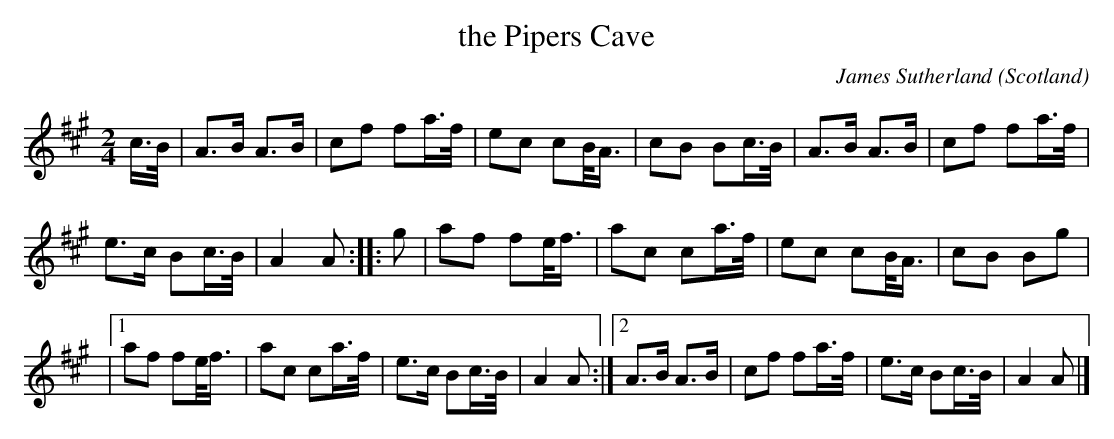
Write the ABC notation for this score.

X:1
T:the Pipers Cave
O:Scotland
M:2/4
C:James Sutherland
K:A
c>B|\
A3B A3B|c2f2 f2a>f|e2c2 c2B<A|c2B2 B2c>B|\
A3B A3B|c2f2 f2a>f|
e3c B2c>B|A4 A2 :: g2|\
a2f2 f2e<f|a2c2 c2a>f|e2c2 c2B<A|c2B2 B2g2|
|1\
a2f2 f2e<f|a2c2 c2a>f|e3c B2c>B|A4 A2:|2\
A3B A3B|c2f2 f2a>f|e3c B2c>B|A4 A2|]
